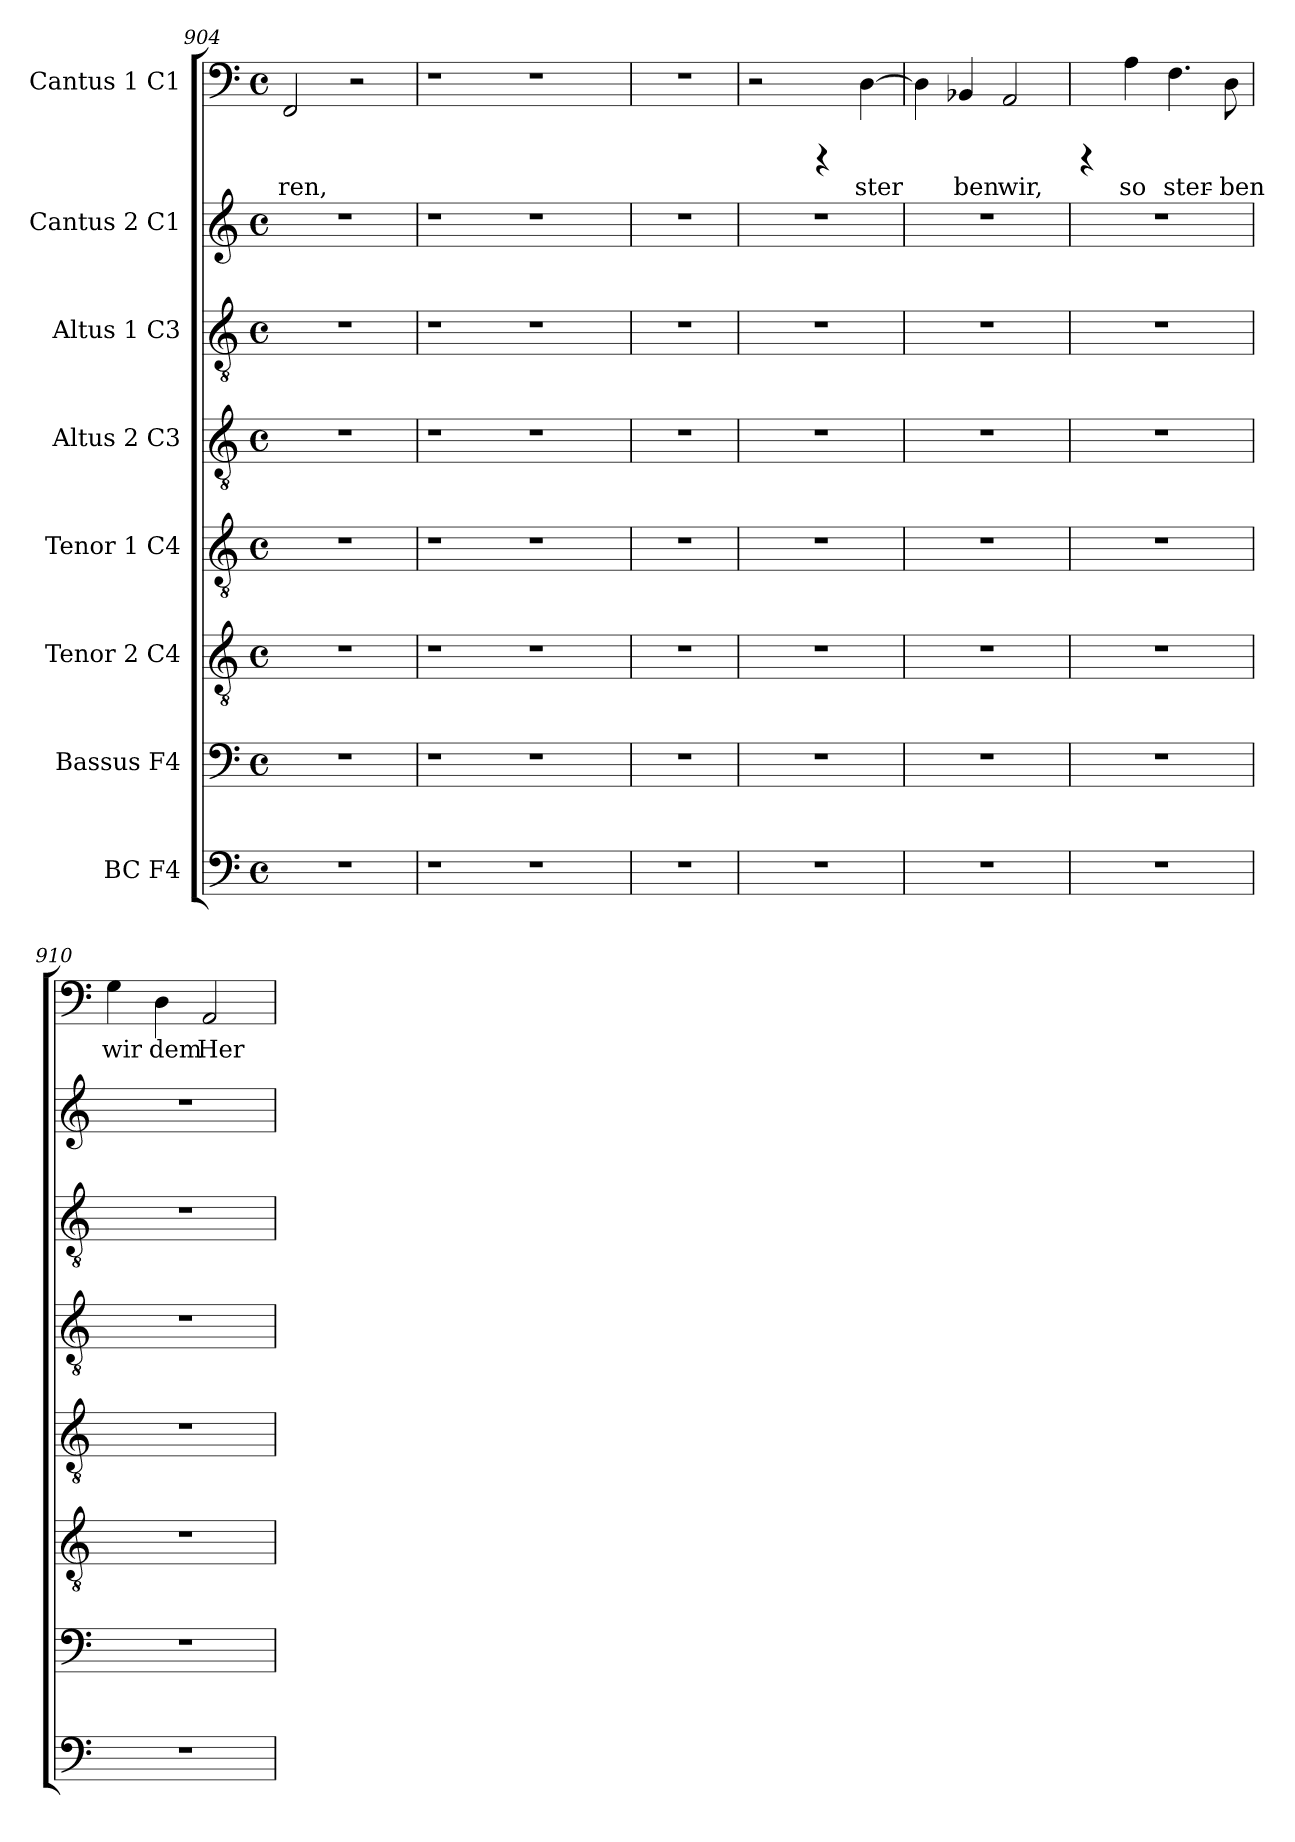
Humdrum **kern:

**kern	**kern	**kern	**kern	**kern	**kern	**kern	**kern	**text
*part8	*part7	*part6	*part5	*part4	*part3	*part2	*part1	*part1
*staff8	*staff7	*staff6	*staff5	*staff4	*staff3	*staff2	*staff1	*staff1
*I"BC  F4	*I"Bassus  F4	*I"Tenor 2  C4	*I"Tenor 1  C4	*I"Altus 2  C3	*I"Altus 1  C3	*I"Cantus 2  C1	*I"Cantus 1  C1	*
*clefF4	*clefF4	*clefGv2	*clefGv2	*clefGv2	*clefGv2	*clefG2	*clefF4	*
*k[]	*k[]	*k[]	*k[]	*k[]	*k[]	*k[]	*k[]	*
*C:	*C:	*C:	*C:	*C:	*C:	*C:	*C:	*
*M4/4	*M4/4	*M4/4	*M4/4	*M4/4	*M4/4	*M4/4	*M4/4	*
*met(c)	*met(c)	*met(c)	*met(c)	*met(c)	*met(c)	*met(c)	*met(c)	*
=904	=904	=904	=904	=904	=904	=904	=904	=904
!	!	!	!	!	!	!	!	!LO:LY:b:cj
1r	1r	1r	1r	1r	1r	1r	2FF/	-ren,
.	.	.	.	.	.	.	2r	.
=905	=905	=905	=905	=905	=905	=905	=905	=905
1r	1r	1r	1r	1r	1r	1r	1r	.
1r	1r	1r	1r	1r	1r	1r	1r	.
=906	=906	=906	=906	=906	=906	=906	=906	=906
1r	1r	1r	1r	1r	1r	1r	1r	.
=907	=907	=907	=907	=907	=907	=907	=907	=907
1r	1r	1r	1r	1r	1r	1r	2r	.
.	.	.	.	.	.	.	4rCCC	.
!	!	!	!	!	!	!	!	!LO:LY:b:cj
.	.	.	.	.	.	.	[>4D\	ster-
=908	=908	=908	=908	=908	=908	=908	=908	=908
!	!	!	!	!	!	!	!	!LO:LY:b:cj
1r	1r	1r	1r	1r	1r	1r	4D\]	--
!	!	!	!	!	!	!	!	!LO:LY:b:cj
.	.	.	.	.	.	.	4BB-X/	-ben
!	!	!	!	!	!	!	!	!LO:LY:b:cj
.	.	.	.	.	.	.	2AA/	wir,
!!LO:LB:g=z
=909	=909	=909	=909	=909	=909	=909	=909	=909
1r	1r	1r	1r	1r	1r	1r	4rCCC	.
!	!	!	!	!	!	!	!	!LO:LY:b:cj
.	.	.	.	.	.	.	4A\	so
!	!	!	!	!	!	!	!	!LO:LY:b:cj
.	.	.	.	.	.	.	4.F\	ster-
!	!	!	!	!	!	!	!	!LO:LY:b:cj
.	.	.	.	.	.	.	8D\	-ben
=910	=910	=910	=910	=910	=910	=910	=910	=910
!	!	!	!	!	!	!	!	!LO:LY:b:cj
1r	1r	1r	1r	1r	1r	1r	4G\	wir
!	!	!	!	!	!	!	!	!LO:LY:b:cj
.	.	.	.	.	.	.	4D\	dem
!	!	!	!	!	!	!	!	!LO:LY:b:cj
.	.	.	.	.	.	.	2AA/	Her-
=	=	=	=	=	=	=	=	=
*-	*-	*-	*-	*-	*-	*-	*-	*-
